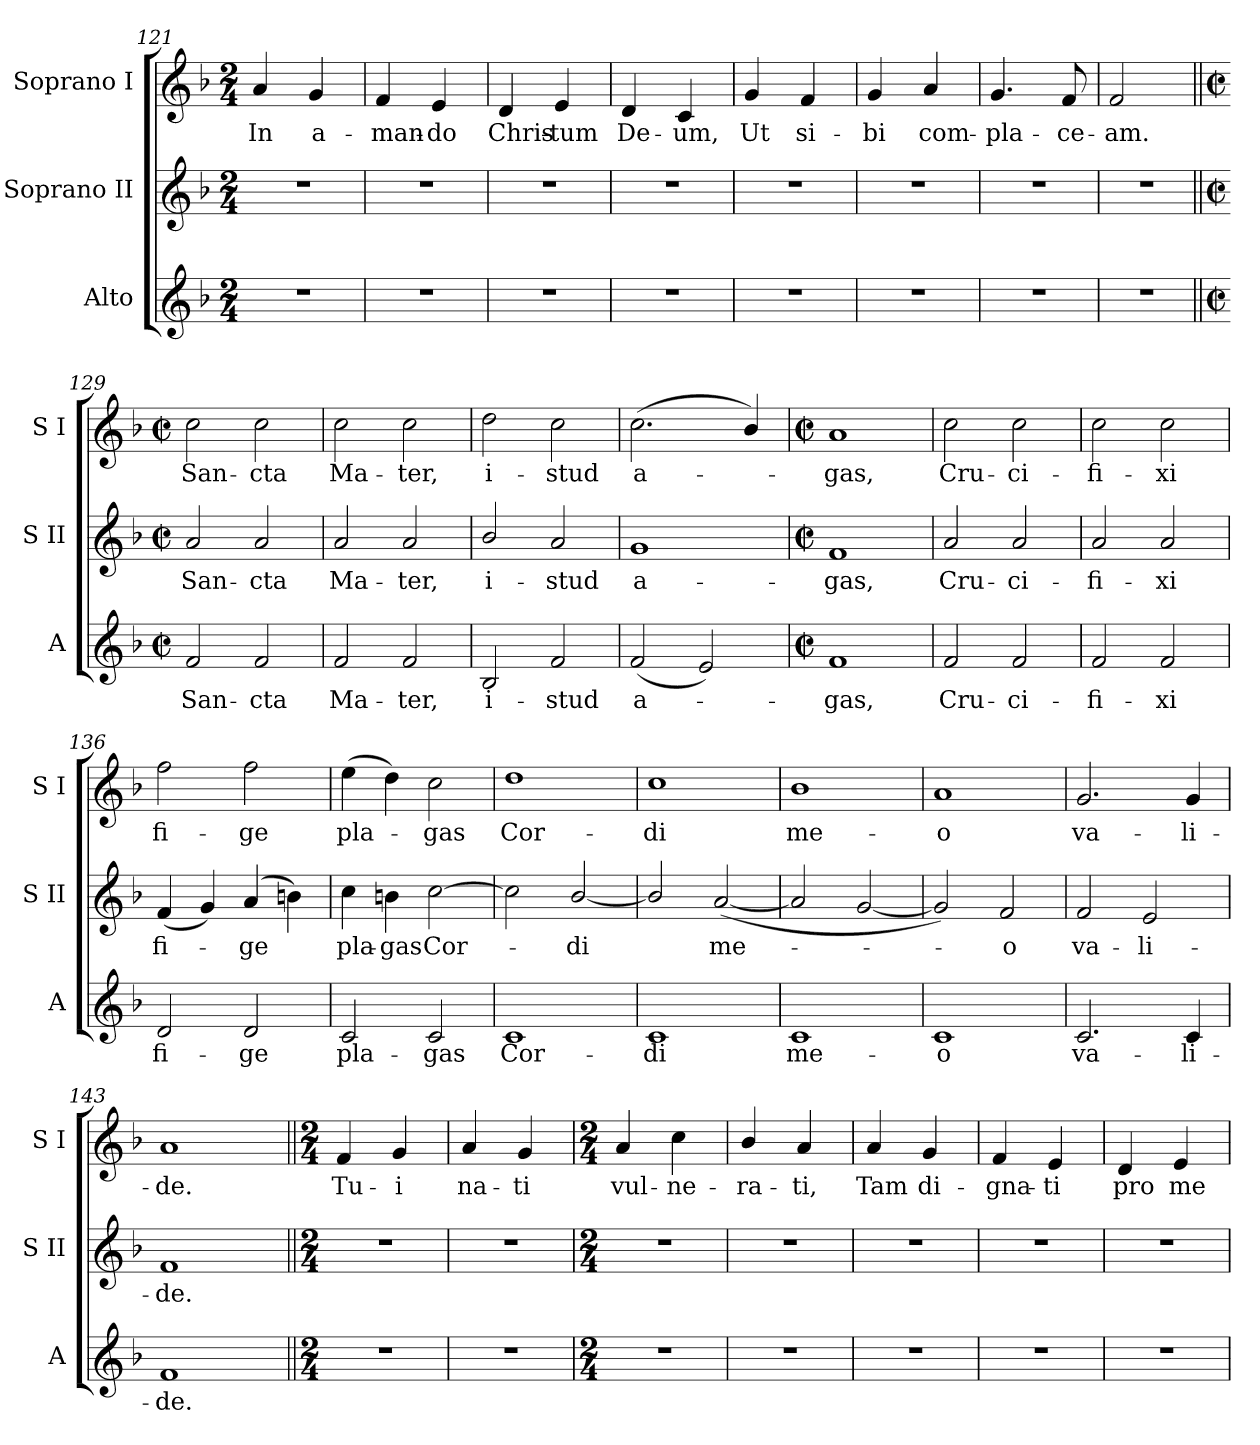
**kern	**text	**kern	**text	**kern	**text
*part3	*part3	*part2	*part2	*part1	*part1
*staff3	*staff3	*staff2	*staff2	*staff1	*staff1
*I"Alto	*	*I"Soprano II	*	*I"Soprano I	*
*I'A	*	*I'S II	*	*I'S I	*
!!LO:LB:g=z
*clefG2	*	*clefG2	*	*clefG2	*
*k[b-]	*	*k[b-]	*	*k[b-]	*
*F:	*	*F:	*	*F:	*
*M2/4	*	*M2/4	*	*M2/4	*
=121	=121	=121	=121	=121	=121
!LO:N:vis=1	!	!LO:N:vis=1	!	!	!LO:LY:b
2r	.	2r	.	4a	In
!	!	!	!	!	!LO:LY:b
.	.	.	.	4g	a-
=122	=122	=122	=122	=122	=122
!LO:N:vis=1	!	!LO:N:vis=1	!	!	!LO:LY:b
2r	.	2r	.	4f	-man-
!	!	!	!	!	!LO:LY:b
.	.	.	.	4e	-do
=123	=123	=123	=123	=123	=123
!LO:N:vis=1	!	!LO:N:vis=1	!	!	!LO:LY:b
2r	.	2r	.	4d	Chris-
!	!	!	!	!	!LO:LY:b
.	.	.	.	4e	-tum
=124	=124	=124	=124	=124	=124
!LO:N:vis=1	!	!LO:N:vis=1	!	!	!LO:LY:b
2r	.	2r	.	4d	De-
!	!	!	!	!	!LO:LY:b
.	.	.	.	4c	-um,
=125	=125	=125	=125	=125	=125
!LO:N:vis=1	!	!LO:N:vis=1	!	!	!LO:LY:b
2r	.	2r	.	4g	Ut
!	!	!	!	!	!LO:LY:b
.	.	.	.	4f	si-
=126	=126	=126	=126	=126	=126
!LO:N:vis=1	!	!LO:N:vis=1	!	!	!LO:LY:b
2r	.	2r	.	4g	-bi
!	!	!	!	!	!LO:LY:b
.	.	.	.	4a	com-
=127	=127	=127	=127	=127	=127
!LO:N:vis=1	!	!LO:N:vis=1	!	!	!LO:LY:b
2r	.	2r	.	4.g	-pla-
!	!	!	!	!	!LO:LY:b
.	.	.	.	8f	-ce-
=128	=128	=128	=128	=128	=128
!LO:N:vis=1	!	!LO:N:vis=1	!	!	!LO:LY:b
2r	.	2r	.	2f	-am.
=129||	=129||	=129||	=129||	=129||	=129||
*M2/2	*	*M2/2	*	*M2/2	*
*met(c|)	*	*met(c|)	*	*met(c|)	*
!	!LO:LY:b	!	!LO:LY:b	!	!LO:LY:b
2f	San-	2a	San-	2cc	San-
!	!LO:LY:b	!	!LO:LY:b	!	!LO:LY:b
2f	-cta	2a	-cta	2cc	-cta
=130	=130	=130	=130	=130	=130
!	!LO:LY:b	!	!LO:LY:b	!	!LO:LY:b
2f	Ma-	2a	Ma-	2cc	Ma-
!	!LO:LY:b	!	!LO:LY:b	!	!LO:LY:b
2f	-ter,	2a	-ter,	2cc	-ter,
=131	=131	=131	=131	=131	=131
!	!LO:LY:b	!	!LO:LY:b	!	!LO:LY:b
2B-	i-	2b-/	i-	2dd	i-
!	!LO:LY:b	!	!LO:LY:b	!	!LO:LY:b
2f	-stud	2a	-stud	2cc	-stud
=132	=132	=132	=132	=132	=132
!	!LO:LY:b	!	!LO:LY:b	!	!LO:LY:b
(<2f	a-	1g	a-	(<2.cc	a-
2e)	.	.	.	.	.
.	.	.	.	4b-/)	.
!!LO:LB:g=z
=133	=133	=133	=133	=133	=133
*M2/2	*	*M2/2	*	*M2/2	*
*met(c|)	*	*met(c|)	*	*met(c|)	*
!	!LO:LY:b	!	!LO:LY:b	!	!LO:LY:b
1f	gas,	1f	-gas,	1a	gas,
=134	=134	=134	=134	=134	=134
!	!LO:LY:b	!	!LO:LY:b	!	!LO:LY:b
2f	Cru-	2a	Cru-	2cc	Cru-
!	!LO:LY:b	!	!LO:LY:b	!	!LO:LY:b
2f	-ci-	2a	-ci-	2cc	-ci-
=135	=135	=135	=135	=135	=135
!	!LO:LY:b	!	!LO:LY:b	!	!LO:LY:b
2f	-fi-	2a	-fi-	2cc	-fi-
!	!LO:LY:b	!	!LO:LY:b	!	!LO:LY:b
2f	-xi	2a	-xi	2cc	-xi
=136	=136	=136	=136	=136	=136
!	!LO:LY:b	!	!LO:LY:b	!	!LO:LY:b
2d	fi-	(<4f	fi-	2ff	fi-
.	.	4g)	.	.	.
!	!LO:LY:b	!	!LO:LY:b	!	!LO:LY:b
2d	-ge	(<4a	ge	2ff	-ge
.	.	4bn)	.	.	.
=137	=137	=137	=137	=137	=137
!	!LO:LY:b	!	!LO:LY:b	!	!LO:LY:b
2c	pla-	4cc	pla-	(>4ee	pla-
!	!	!	!LO:LY:b	!	!
.	.	4bn	-gas	4dd)	.
!	!LO:LY:b	!	!LO:LY:b	!	!LO:LY:b
2c	-gas	[2cc	Cor-	2cc	gas
=138	=138	=138	=138	=138	=138
!	!LO:LY:b	!	!	!	!LO:LY:b
1c	Cor-	2cc]	.	1dd	Cor-
!	!	!	!LO:LY:b	!	!
.	.	[2b-/	di	.	.
=139	=139	=139	=139	=139	=139
!	!LO:LY:b	!	!	!	!LO:LY:b
1c	-di	2b-/]	.	1cc	-di
!	!	!	!LO:LY:b	!	!
.	.	(<[2a	me-	.	.
=140	=140	=140	=140	=140	=140
!	!LO:LY:b	!	!	!	!LO:LY:b
1c	me-	2a]	.	1b-	me-
.	.	[2g	.	.	.
=141	=141	=141	=141	=141	=141
!	!LO:LY:b	!	!	!	!LO:LY:b
1c	-o	2g])	.	1a	-o
!	!	!	!LO:LY:b	!	!
.	.	2f	o	.	.
=142	=142	=142	=142	=142	=142
!	!LO:LY:b	!	!LO:LY:b	!	!LO:LY:b
2.c	va-	2f	va-	2.g	va-
!	!	!	!LO:LY:b	!	!
.	.	2e	-li-	.	.
!	!LO:LY:b	!	!	!	!LO:LY:b
4c	-li-	.	.	4g	-li-
=143	=143	=143	=143	=143	=143
!	!LO:LY:b	!	!LO:LY:b	!	!LO:LY:b
1f	-de.	1f	-de.	1a	-de.
=144||	=144||	=144||	=144||	=144||	=144||
*M2/4	*	*M2/4	*	*M2/4	*
!LO:N:vis=1	!	!LO:N:vis=1	!	!	!LO:LY:b
2r	.	2r	.	4f	Tu-
!	!	!	!	!	!LO:LY:b
.	.	.	.	4g	-i
=145	=145	=145	=145	=145	=145
!LO:N:vis=1	!	!LO:N:vis=1	!	!	!LO:LY:b
2r	.	2r	.	4a	na-
!	!	!	!	!	!LO:LY:b
.	.	.	.	4g	-ti
!!LO:LB:g=z
=146	=146	=146	=146	=146	=146
*M2/4	*	*M2/4	*	*M2/4	*
!LO:N:vis=1	!	!LO:N:vis=1	!	!	!LO:LY:b
2r	.	2r	.	4a	vul-
!	!	!	!	!	!LO:LY:b
.	.	.	.	4cc	-ne-
=147	=147	=147	=147	=147	=147
!LO:N:vis=1	!	!LO:N:vis=1	!	!	!LO:LY:b
2r	.	2r	.	4b-/	-ra-
!	!	!	!	!	!LO:LY:b
.	.	.	.	4a	-ti,
=148	=148	=148	=148	=148	=148
!LO:N:vis=1	!	!LO:N:vis=1	!	!	!LO:LY:b
2r	.	2r	.	4a	Tam
!	!	!	!	!	!LO:LY:b
.	.	.	.	4g	di-
=149	=149	=149	=149	=149	=149
!LO:N:vis=1	!	!LO:N:vis=1	!	!	!LO:LY:b
2r	.	2r	.	4f	-gna-
!	!	!	!	!	!LO:LY:b
.	.	.	.	4e	-ti
=150	=150	=150	=150	=150	=150
!LO:N:vis=1	!	!LO:N:vis=1	!	!	!LO:LY:b
2r	.	2r	.	4d	pro
!	!	!	!	!	!LO:LY:b
.	.	.	.	4e	me
=	=	=	=	=	=
*-	*-	*-	*-	*-	*-
